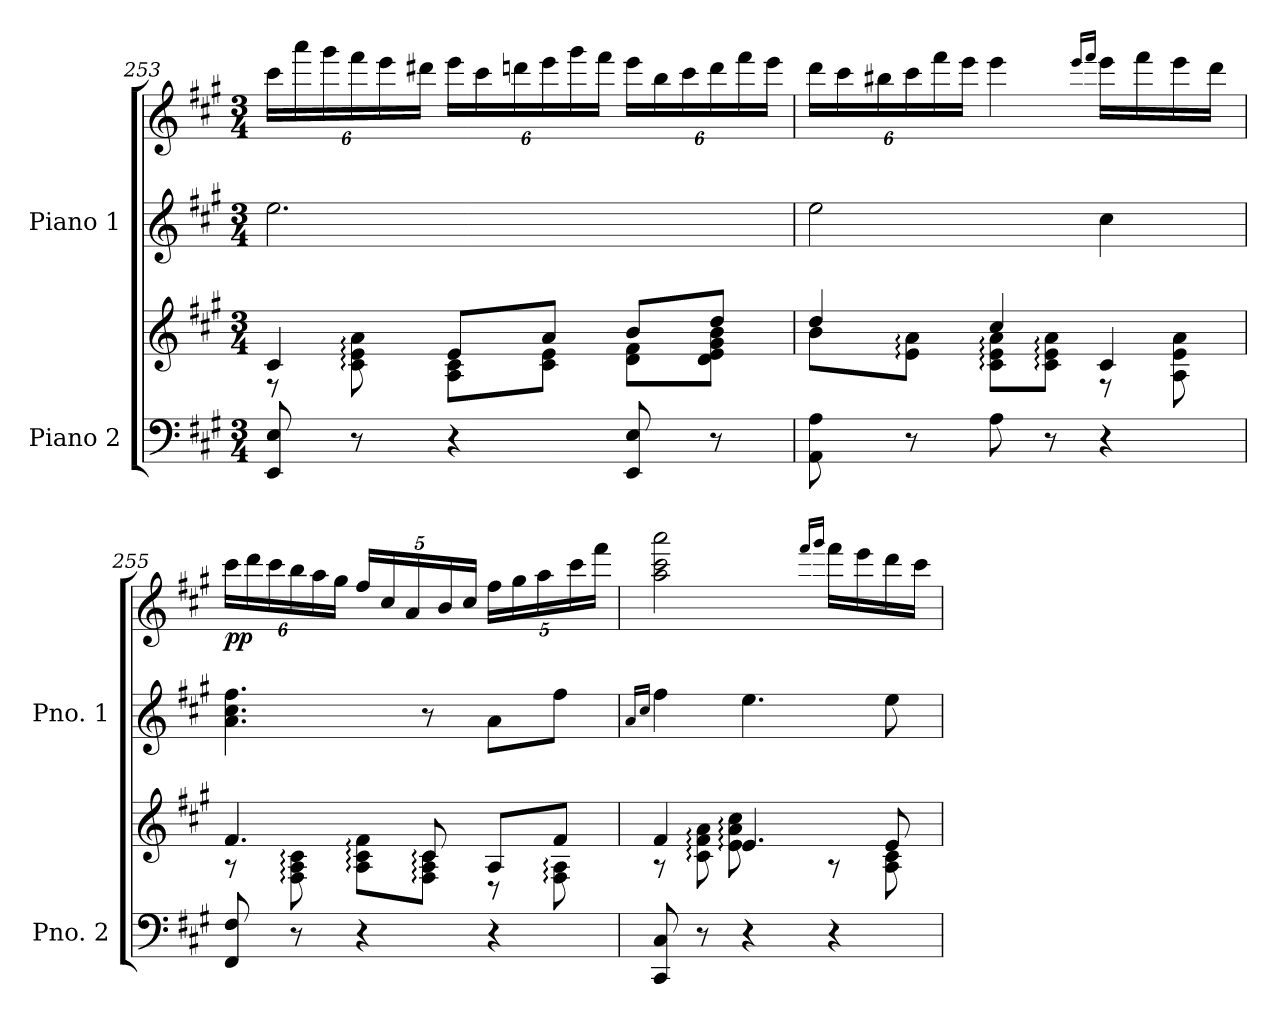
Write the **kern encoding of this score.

**kern	**kern	**kern	**kern	**dynam
*part2	*part2	*part1	*part1	*part1
*staff4	*staff3	*staff2	*staff1	*staff1/2
*I"Piano 2	*	*I"Piano 1	*	*
*I'Pno. 2	*	*I'Pno. 1	*	*
!!LO:LB:g=z
*clefF4	*clefG2	*clefG2	*clefG2	*
*k[f#c#g#]	*k[f#c#g#]	*k[f#c#g#]	*k[f#c#g#]	*
*M3/4	*M3/4	*M3/4	*M3/4	*
=253	=253	=253	=253	=253
*	*^	*	*	*
*	*	*	*	*Xbrackettup	*
8EE/ 8E/	4c#/	8r	2.ee\	24ccc#\LL	.
.	.	.	.	24aaa\	.
.	.	.	.	24ggg#\	.
8r	.	8c#\: 8e\: 8a\:	.	24fff#\	.
.	.	.	.	24eee\	.
.	.	.	.	24ddd#X\JJ	.
4r	8e:/L	8A\ 8c#\L	.	24eee\LL	.
.	.	.	.	24ccc#\	.
.	.	.	.	24dddn\	.
.	8a:/J	8c#\ 8e\J	.	24eee\	.
.	.	.	.	24ggg#\	.
.	.	.	.	24fff#\JJ	.
8EE/ 8E/	8b:/L	8d\ 8f#\L	.	24eee\LL	.
.	.	.	.	24bb\	.
.	.	.	.	24ccc#\	.
8r	8dd:/J	8d\ 8e\ 8g#\ 8b\J	.	24ddd\	.
.	.	.	.	24fff#\	.
.	.	.	.	24eee\JJ	.
=254	=254	=254	=254	=254	=254
8AA\ 8A\	4dd/	8b\L	2ee\	24ddd\LL	.
.	.	.	.	24ccc#\	.
.	.	.	.	24bb#X\	.
8r	.	8e\: 8a\:J	.	24ccc#\	.
.	.	.	.	24fff#\	.
.	.	.	.	24eee\JJ	.
8A\	4cc#/	8c#\: 8e\: 8a\:L	.	4eee\	.
8r	.	8c#\: 8e\: 8a\:J	.	.	.
.	.	.	.	16qeee/LL	.
.	.	.	.	16qfff#/JJ	.
4r	4c#/	8r	4cc#\	16eee\LL	.
.	.	.	.	16fff#\	.
.	.	8A\ 8e\ 8a\	.	16eee\	.
.	.	.	.	16ddd\JJ	.
!!LO:LB:g=z
=255	=255	=255	=255	=255	=255
!	!	!	!	!	!LO:DY:b
8FF#/ 8F#/	4.f#/	8r	4.a\ 4.cc#\ 4.ff#\	24ccc#\LL	pp
.	.	.	.	24ddd\	.
.	.	.	.	24ccc#\	.
8r	.	8F#\: 8A\: 8c#\:	.	24bb\	.
.	.	.	.	24aa\	.
.	.	.	.	24gg#\JJ	.
4r	.	8A\: 8c#\: 8f#\:L	.	20ff#/LL	.
.	.	.	.	20cc#/	.
.	.	.	.	20a/	.
.	8c#/	8F#\: 8A\: 8c#\:J	8r	.	.
.	.	.	.	20b/	.
.	.	.	.	20cc#/JJ	.
4r	8A/L	8r	8a\L	20ff#\LL	.
.	.	.	.	20gg#\	.
.	.	.	.	20aa\	.
.	8f#/J	8F#\: 8A\:	8ff#\J	.	.
.	.	.	.	20ccc#\	.
.	.	.	.	20fff#\JJ	.
=256	=256	=256	=256	=256	=256
.	.	.	16qa/LL	.	.
.	.	.	16qcc#/JJ	.	.
8CC#/ 8C#/	4f#/	8r	4ff#\	2aa\ 2ccc#\ 2aaa\	.
8r	.	8c#\: 8f#\: 8a\:	.	.	.
4r	4.e/	8e\: 8a\: 8cc#\:	4.ee\	.	.
.	.	8ryy	.	.	.
.	.	.	.	16qfff#/LL	.
.	.	.	.	16qggg#/JJ	.
4r	.	8r	.	16fff#\LL	.
.	.	.	.	16eee\	.
.	8e/	8A\ 8c#\	8ee\	16ddd\	.
.	.	.	.	16ccc#\JJ	.
*	*v	*v	*	*	*
=	=	=	=	=
*-	*-	*-	*-	*-
